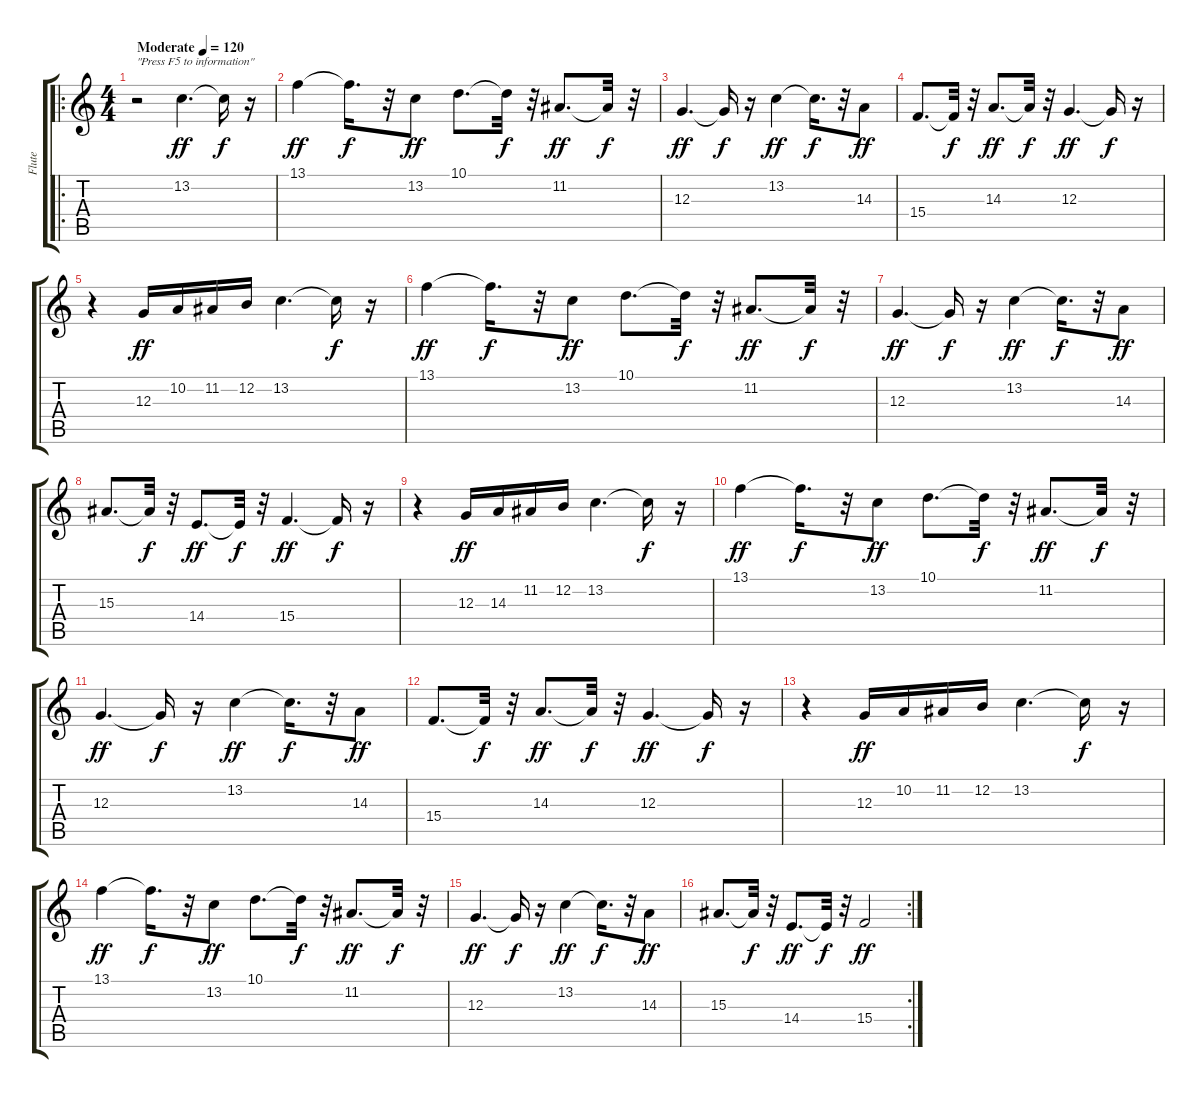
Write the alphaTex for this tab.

\track ("Flute" "Flute") {instrument flute}
\staff {score tabs}
\tuning (E4 B3 G3 D3 A2 E2) {hide}
\ro
\ts (4 4)
\tempo (120 "Moderate")
\tempo 201
\tempo (120 "Moderate")
\clef g2
\ks c
r.2{txt "\"Press F5 to information\"" dy ff instrument flute} 13.2.4{d} 13.2{t}.16{dy f} r.16 |
13.1.4{dy ff} 13.1{t}.16{d dy f} r.32 13.2.8{dy ff} 10.1.8{d} 10.1{t}.32{dy f} r.32 11.2.8{d dy ff} 11.2{t}.32{dy f} r.32 |
12.3.4{d dy ff} 12.3{t}.16{dy f} r.16 13.2.4{dy ff} 13.2{t}.16{d dy f} r.32 14.3.8{dy ff} |
15.4.8{d} 15.4{t}.32{dy f} r.32 14.3.8{d dy ff} 14.3{t}.32{dy f} r.32 12.3.4{d dy ff} 12.3{t}.16{dy f} r.16 |
r.4 12.3.16{dy ff} 10.2.16 11.2.16 12.2.16 13.2.4{d} 13.2{t}.16{dy f} r.16 |
13.1.4{dy ff} 13.1{t}.16{d dy f} r.32 13.2.8{dy ff} 10.1.8{d} 10.1{t}.32{dy f} r.32 11.2.8{d dy ff} 11.2{t}.32{dy f} r.32 |
12.3.4{d dy ff} 12.3{t}.16{dy f} r.16 13.2.4{dy ff} 13.2{t}.16{d dy f} r.32 14.3.8{dy ff} |
15.3.8{d} 15.3{t}.32{dy f} r.32 14.4.8{d dy ff} 14.4{t}.32{dy f} r.32 15.4.4{d dy ff} 15.4{t}.16{dy f} r.16 |
r.4 12.3.16{dy ff} 14.3.16 11.2.16 12.2.16 13.2.4{d} 13.2{t}.16{dy f} r.16 |
13.1.4{dy ff} 13.1{t}.16{d dy f} r.32 13.2.8{dy ff} 10.1.8{d} 10.1{t}.32{dy f} r.32 11.2.8{d dy ff} 11.2{t}.32{dy f} r.32 |
12.3.4{d dy ff} 12.3{t}.16{dy f} r.16 13.2.4{dy ff} 13.2{t}.16{d dy f} r.32 14.3.8{dy ff} |
15.4.8{d} 15.4{t}.32{dy f} r.32 14.3.8{d dy ff} 14.3{t}.32{dy f} r.32 12.3.4{d dy ff} 12.3{t}.16{dy f} r.16 |
r.4 12.3.16{dy ff} 10.2.16 11.2.16 12.2.16 13.2.4{d} 13.2{t}.16{dy f} r.16 |
13.1.4{dy ff} 13.1{t}.16{d dy f} r.32 13.2.8{dy ff} 10.1.8{d} 10.1{t}.32{dy f} r.32 11.2.8{d dy ff} 11.2{t}.32{dy f} r.32 |
12.3.4{d dy ff} 12.3{t}.16{dy f} r.16 13.2.4{dy ff} 13.2{t}.16{d dy f} r.32 14.3.8{dy ff} |
\rc 2
15.3.8{d} 15.3{t}.32{dy f} r.32 14.4.8{d dy ff} 14.4{t}.32{dy f} r.32 15.4.2{dy ff}
